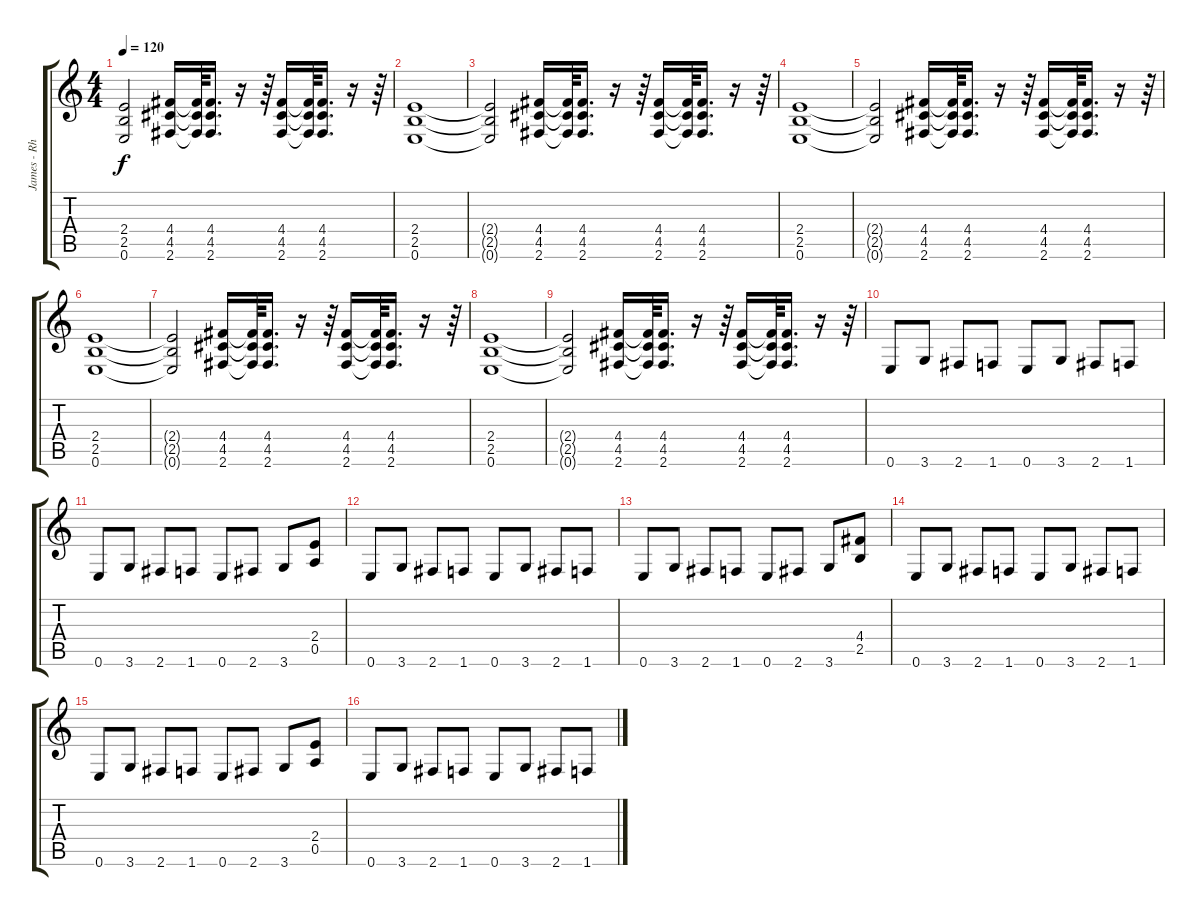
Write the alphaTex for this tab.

\track ("James - Rhythm" "James - Rh") {instrument distortionguitar}
\staff {score tabs}
\tuning (E4 B3 G3 D3 A2 E2) {hide}
\ts (4 4)
\tempo 120
\clef g2
\ks c
(2.4{t} 2.5{t} 0.6{t}).2{dy f} (4.4 4.5 2.6).16 (4.4{t} 4.5{t} 2.6{t}).64 (4.4 4.5 2.6).16{d} r.16 r.64 (4.4 4.5 2.6).16 (4.4{t} 4.5{t} 2.6{t}).64 (4.4 4.5 2.6).16{d} r.16 r.64 |
(2.4 2.5 0.6).1{volume 16} |
(2.4{t} 2.5{t} 0.6{t}).2 (4.4 4.5 2.6).16 (4.4{t} 4.5{t} 2.6{t}).64 (4.4 4.5 2.6).16{d} r.16 r.64 (4.4 4.5 2.6).16 (4.4{t} 4.5{t} 2.6{t}).64 (4.4 4.5 2.6).16{d} r.16 r.64 |
(2.4 2.5 0.6).1 |
(2.4{t} 2.5{t} 0.6{t}).2 (4.4 4.5 2.6).16 (4.4{t} 4.5{t} 2.6{t}).64 (4.4 4.5 2.6).16{d} r.16 r.64 (4.4 4.5 2.6).16 (4.4{t} 4.5{t} 2.6{t}).64 (4.4 4.5 2.6).16{d} r.16 r.64 |
(2.4 2.5 0.6).1 |
(2.4{t} 2.5{t} 0.6{t}).2 (4.4 4.5 2.6).16 (4.4{t} 4.5{t} 2.6{t}).64 (4.4 4.5 2.6).16{d} r.16 r.64 (4.4 4.5 2.6).16 (4.4{t} 4.5{t} 2.6{t}).64 (4.4 4.5 2.6).16{d} r.16 r.64 |
(2.4 2.5 0.6).1 |
(2.4{t} 2.5{t} 0.6{t}).2 (4.4 4.5 2.6).16 (4.4{t} 4.5{t} 2.6{t}).64 (4.4 4.5 2.6).16{d} r.16 r.64 (4.4 4.5 2.6).16 (4.4{t} 4.5{t} 2.6{t}).64 (4.4 4.5 2.6).16{d} r.16 r.64 |
0.6.8 3.6.8 2.6.8 1.6.8 0.6.8 3.6.8 2.6.8 1.6.8 |
0.6.8 3.6.8 2.6.8 1.6.8 0.6.8 2.6.8 3.6.8 (2.4 0.5).8 |
0.6.8 3.6.8 2.6.8 1.6.8 0.6.8 3.6.8 2.6.8 1.6.8 |
0.6.8 3.6.8 2.6.8 1.6.8 0.6.8 2.6.8 3.6.8 (4.4 2.5).8 |
0.6.8 3.6.8 2.6.8 1.6.8 0.6.8 3.6.8 2.6.8 1.6.8 |
0.6.8 3.6.8 2.6.8 1.6.8 0.6.8 2.6.8 3.6.8 (2.4 0.5).8 |
0.6.8 3.6.8 2.6.8 1.6.8 0.6.8 3.6.8 2.6.8 1.6.8
